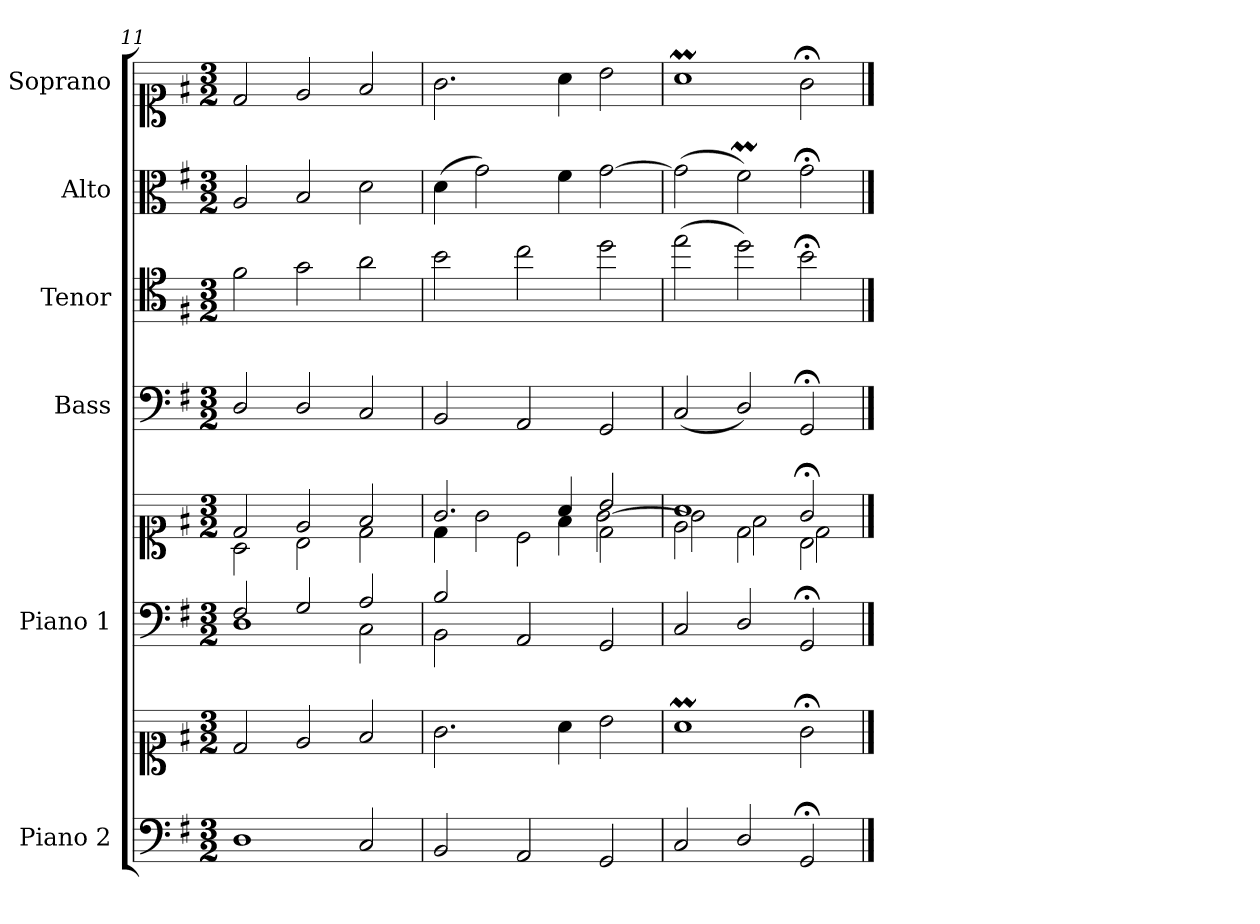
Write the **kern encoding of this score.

**kern	**kern	**kern	**kern	**kern	**kern	**kern	**kern
*part6	*part6	*part5	*part5	*part4	*part3	*part2	*part1
*staff8	*staff7	*staff6	*staff5	*staff4	*staff3	*staff2	*staff1
*I"Piano 2	*	*I"Piano 1	*	*I"Bass	*I"Tenor	*I"Alto	*I"Soprano
*I'Pno 2	*	*I'Pno 1	*	*I'B.	*I'T.	*I'A.	*I'S.
*clefF4	*clefC1	*clefF4	*clefC1	*clefF4	*clefC4	*clefC3	*clefC1
*	*	*	*	*	*ITrd7c12	*	*
*k[f#]	*k[f#]	*k[f#]	*k[f#]	*k[f#]	*k[f#]	*k[f#]	*k[f#]
*G:	*G:	*G:	*G:	*G:	*G:	*G:	*G:
*M3/2	*M3/2	*M3/2	*M3/2	*M3/2	*M3/2	*M3/2	*M3/2
=11	=11	=11	=11	=11	=11	=11	=11
*	*	*^	*^	*	*	*	*
1D/	2d/	2F#/	1D\	2d/	2A\	2D/	2F#\	2A/	2d/
.	2e/	2G/	.	2e/	2B\	2D/	2G\	2B/	2e/
2C/	2f#/	2A/	2C\	2f#/	2d\	2C/	2A\	2d\	2f#/
=12	=12	=12	=12	=12	=12	=12	=12	=12	=12
*	*	*	*	*	*^	*	*	*	*
2BB/	2.g\	2B/	2BB\	2.g/	2ryy	4d\	2BB/	2B\	(4d\	2.g\
.	.	.	.	.	.	2g\	.	.	2g\)	.
2AA/	.	1ryy	2AA/	.	2c\	.	2AA/	2c\	.	.
.	4a\	.	.	4a/	.	4f#\	.	.	4f#\	4a\
2GG/	2b\	.	2GG/	2b/	2d\	[<2g\	2GG/	2d\	[>2g\	2b\
*	*	*v	*v	*	*	*	*	*	*	*
=13	=13	=13	=13	=13	=13	=13	=13	=13	=13
2C/	1aM\	2C/	1a/	2e\	2g\]	(2C/	(2e\	(2g\]	1aM\
2D/	.	2D/	.	2d\	2f#\	2D/)	2d\)	2f#m\)	.
2GG;/	2g;<\	2GG;/	2g;</	2B\	2d\	2GG;</	2B;<\	2g;<\	2g;<\
*	*	*	*v	*v	*v	*	*	*	*
==	==	==	==	==	==	==	==
*-	*-	*-	*-	*-	*-	*-	*-
